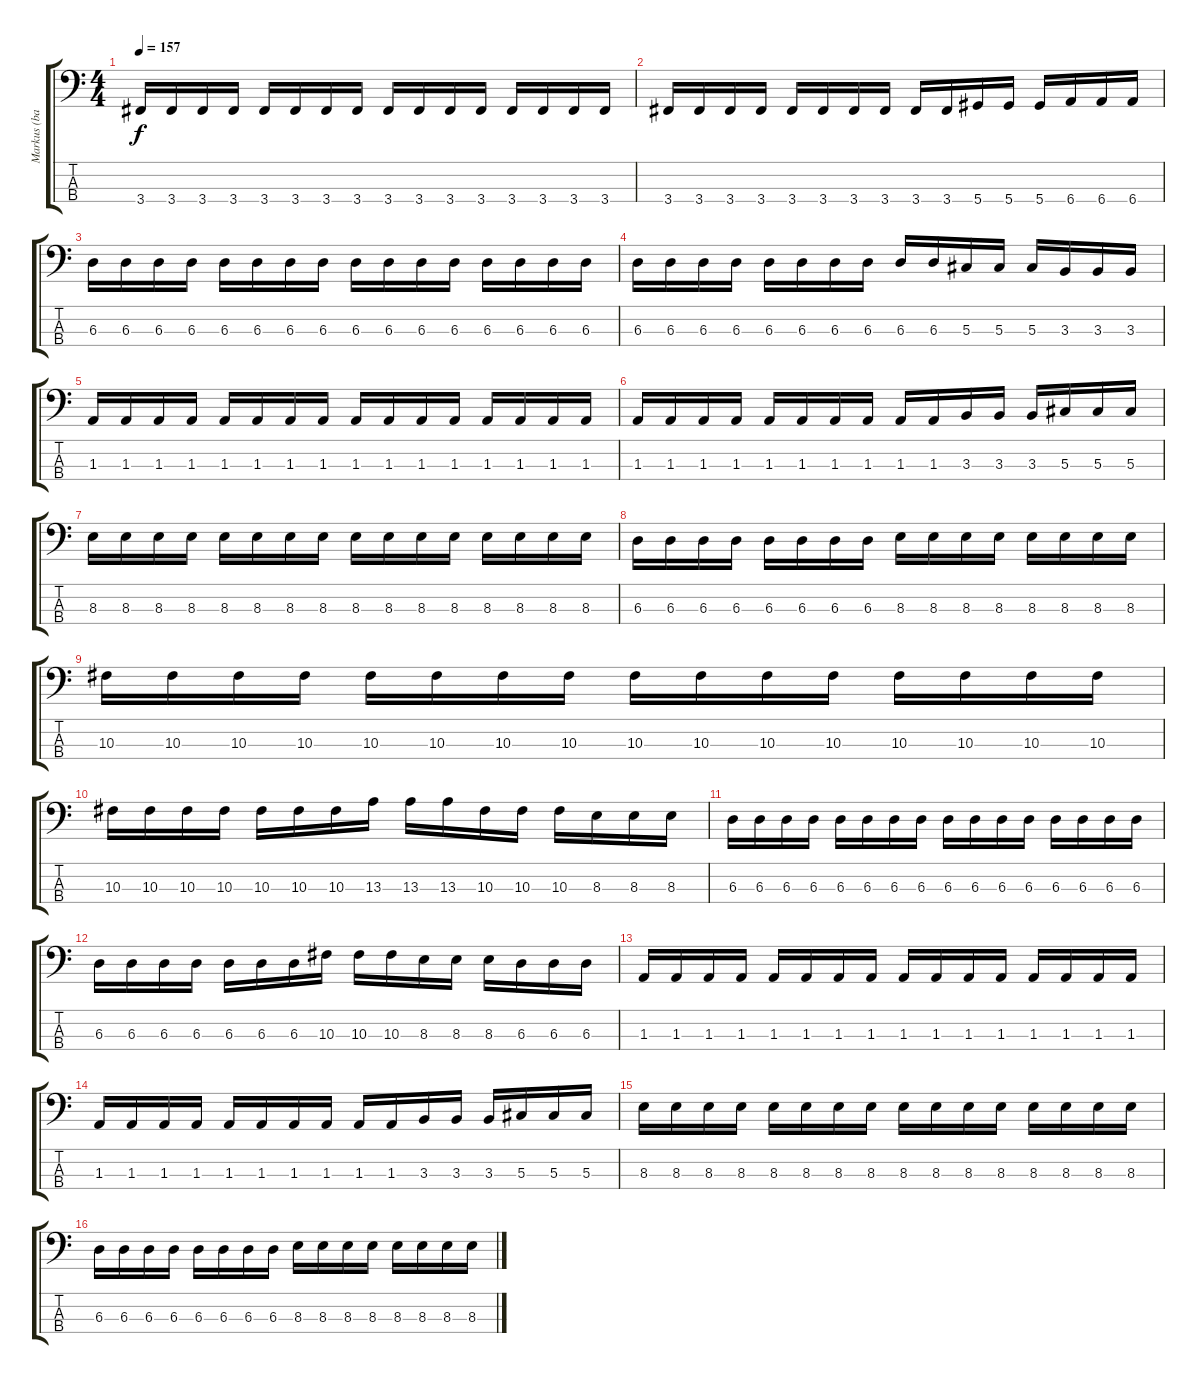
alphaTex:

\track ("Markus (bass)" "Markus (ba") {instrument electricbassfinger}
\staff {score tabs}
\tuning (Gb2 Db2 Ab1 Eb1) {hide}
\ts (4 4)
\tempo 157
\clef f4
\ks c
3.4.16{dy f} 3.4.16 3.4.16 3.4.16 3.4.16 3.4.16 3.4.16 3.4.16 3.4.16 3.4.16 3.4.16 3.4.16 3.4.16 3.4.16 3.4.16 3.4.16 |
3.4.16 3.4.16 3.4.16 3.4.16 3.4.16 3.4.16 3.4.16 3.4.16 3.4.16 3.4.16 5.4.16 5.4.16 5.4.16 6.4.16 6.4.16 6.4.16 |
6.3.16 6.3.16 6.3.16 6.3.16 6.3.16 6.3.16 6.3.16 6.3.16 6.3.16 6.3.16 6.3.16 6.3.16 6.3.16 6.3.16 6.3.16 6.3.16 |
6.3.16 6.3.16 6.3.16 6.3.16 6.3.16 6.3.16 6.3.16 6.3.16 6.3.16 6.3.16 5.3.16 5.3.16 5.3.16 3.3.16 3.3.16 3.3.16 |
1.3.16 1.3.16 1.3.16 1.3.16 1.3.16 1.3.16 1.3.16 1.3.16 1.3.16 1.3.16 1.3.16 1.3.16 1.3.16 1.3.16 1.3.16 1.3.16 |
1.3.16 1.3.16 1.3.16 1.3.16 1.3.16 1.3.16 1.3.16 1.3.16 1.3.16 1.3.16 3.3.16 3.3.16 3.3.16 5.3.16 5.3.16 5.3.16 |
8.3.16 8.3.16 8.3.16 8.3.16 8.3.16 8.3.16 8.3.16 8.3.16 8.3.16 8.3.16 8.3.16 8.3.16 8.3.16 8.3.16 8.3.16 8.3.16 |
6.3.16 6.3.16 6.3.16 6.3.16 6.3.16 6.3.16 6.3.16 6.3.16 8.3.16 8.3.16 8.3.16 8.3.16 8.3.16 8.3.16 8.3.16 8.3.16 |
10.3.16 10.3.16 10.3.16 10.3.16 10.3.16 10.3.16 10.3.16 10.3.16 10.3.16 10.3.16 10.3.16 10.3.16 10.3.16 10.3.16 10.3.16 10.3.16 |
10.3.16 10.3.16 10.3.16 10.3.16 10.3.16 10.3.16 10.3.16 13.3.16 13.3.16 13.3.16 10.3.16 10.3.16 10.3.16 8.3.16 8.3.16 8.3.16 |
6.3.16 6.3.16 6.3.16 6.3.16 6.3.16 6.3.16 6.3.16 6.3.16 6.3.16 6.3.16 6.3.16 6.3.16 6.3.16 6.3.16 6.3.16 6.3.16 |
6.3.16 6.3.16 6.3.16 6.3.16 6.3.16 6.3.16 6.3.16 10.3.16 10.3.16 10.3.16 8.3.16 8.3.16 8.3.16 6.3.16 6.3.16 6.3.16 |
1.3.16 1.3.16 1.3.16 1.3.16 1.3.16 1.3.16 1.3.16 1.3.16 1.3.16 1.3.16 1.3.16 1.3.16 1.3.16 1.3.16 1.3.16 1.3.16 |
1.3.16 1.3.16 1.3.16 1.3.16 1.3.16 1.3.16 1.3.16 1.3.16 1.3.16 1.3.16 3.3.16 3.3.16 3.3.16 5.3.16 5.3.16 5.3.16 |
8.3.16 8.3.16 8.3.16 8.3.16 8.3.16 8.3.16 8.3.16 8.3.16 8.3.16 8.3.16 8.3.16 8.3.16 8.3.16 8.3.16 8.3.16 8.3.16 |
6.3.16 6.3.16 6.3.16 6.3.16 6.3.16 6.3.16 6.3.16 6.3.16 8.3.16 8.3.16 8.3.16 8.3.16 8.3.16 8.3.16 8.3.16 8.3.16
